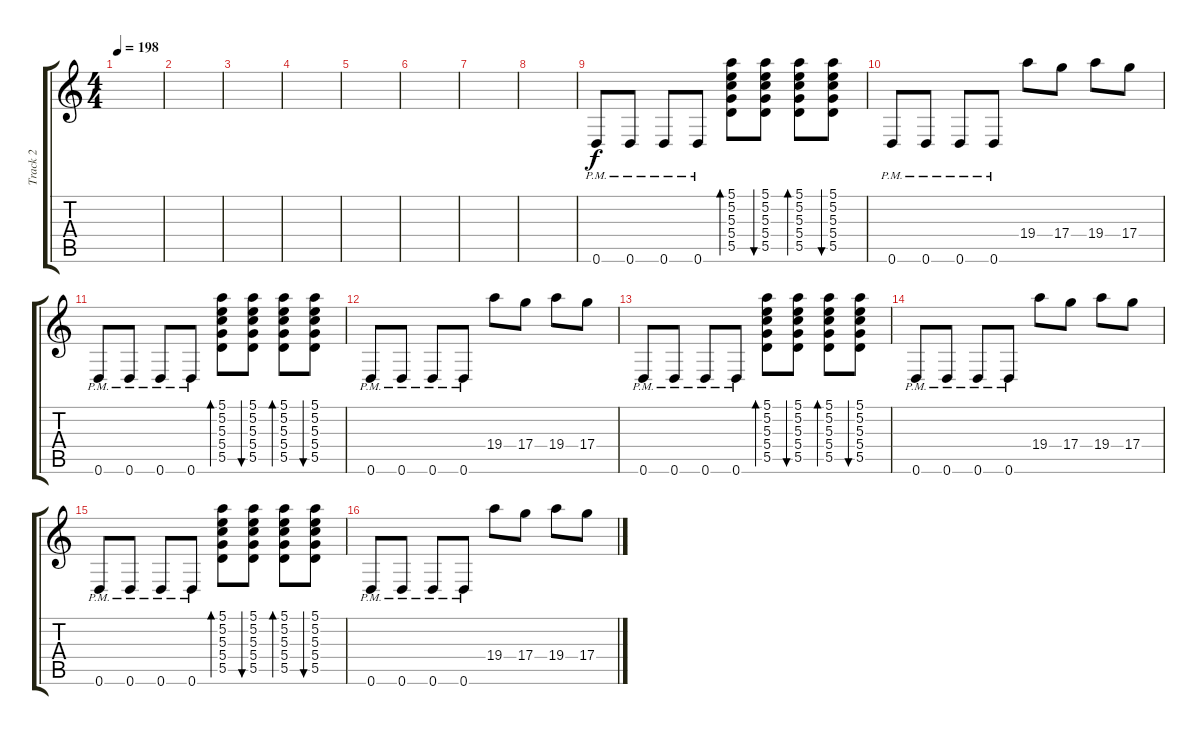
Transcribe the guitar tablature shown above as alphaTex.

\track ("Track 2" "Track 2") {instrument distortionguitar}
\staff {score tabs}
\tuning (E4 B3 G3 D3 A2 D2) {hide}
\ts (4 4)
\tempo 198
\clef g2
\ks c
|
|
|
|
|
|
|
|
0.6{pm}.8 0.6{pm}.8 0.6{pm}.8 0.6{pm}.8 (5.1 5.2 5.3 5.4 5.5).8{bd 60} (5.1 5.2 5.3 5.4 5.5).8{bu 60} (5.1 5.2 5.3 5.4 5.5).8{bd 60} (5.1 5.2 5.3 5.4 5.5).8{bu 60} |
0.6{pm}.8 0.6{pm}.8 0.6{pm}.8 0.6{pm}.8 19.4.8 17.4.8 19.4.8 17.4.8 |
0.6{pm}.8 0.6{pm}.8 0.6{pm}.8 0.6{pm}.8 (5.1 5.2 5.3 5.4 5.5).8{bd 60} (5.1 5.2 5.3 5.4 5.5).8{bu 60} (5.1 5.2 5.3 5.4 5.5).8{bd 60} (5.1 5.2 5.3 5.4 5.5).8{bu 60} |
0.6{pm}.8 0.6{pm}.8 0.6{pm}.8 0.6{pm}.8 19.4.8 17.4.8 19.4.8 17.4.8 |
0.6{pm}.8 0.6{pm}.8 0.6{pm}.8 0.6{pm}.8 (5.1 5.2 5.3 5.4 5.5).8{bd 60} (5.1 5.2 5.3 5.4 5.5).8{bu 60} (5.1 5.2 5.3 5.4 5.5).8{bd 60} (5.1 5.2 5.3 5.4 5.5).8{bu 60} |
0.6{pm}.8 0.6{pm}.8 0.6{pm}.8 0.6{pm}.8 19.4.8 17.4.8 19.4.8 17.4.8 |
0.6{pm}.8 0.6{pm}.8 0.6{pm}.8 0.6{pm}.8 (5.1 5.2 5.3 5.4 5.5).8{bd 60} (5.1 5.2 5.3 5.4 5.5).8{bu 60} (5.1 5.2 5.3 5.4 5.5).8{bd 60} (5.1 5.2 5.3 5.4 5.5).8{bu 60} |
0.6{pm}.8 0.6{pm}.8 0.6{pm}.8 0.6{pm}.8 19.4.8 17.4.8 19.4.8 17.4.8
